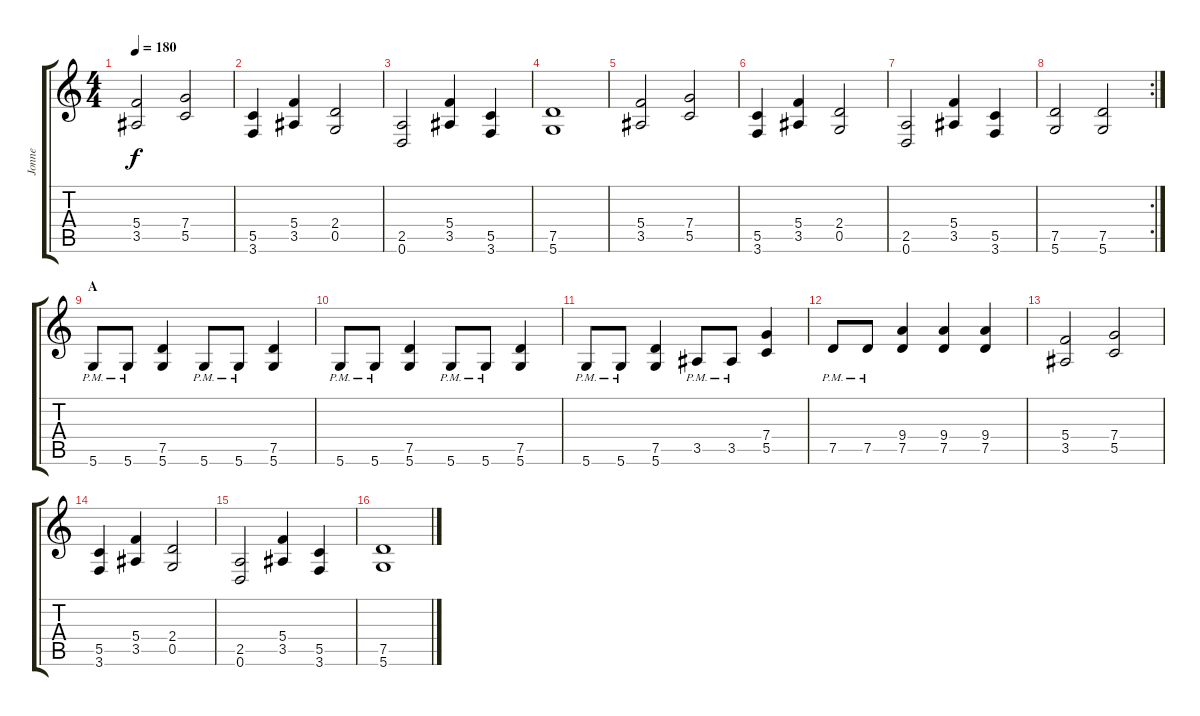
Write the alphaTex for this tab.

\track ("Jonne" "Jonne") {instrument distortionguitar}
\staff {score tabs}
\tuning (D4 A3 F3 C3 G2 D2) {hide}
\ts (4 4)
\tempo 180
\clef g2
\ks c
(5.4 3.5).2{dy f} (7.4 5.5).2 |
(5.5 3.6).4 (5.4 3.5).4 (2.4 0.5).2 |
(2.5 0.6).2 (5.4 3.5).4 (5.5 3.6).4 |
(7.5 5.6).1 |
(5.4 3.5).2 (7.4 5.5).2 |
(5.5 3.6).4 (5.4 3.5).4 (2.4 0.5).2 |
(2.5 0.6).2 (5.4 3.5).4 (5.5 3.6).4 |
\rc 2
(7.5 5.6).2 (7.5 5.6).2 |
\section ("" "A")
5.6{pm}.8 5.6{pm}.8 (7.5 5.6).4 5.6{pm}.8 5.6{pm}.8 (7.5 5.6).4 |
5.6{pm}.8 5.6{pm}.8 (7.5 5.6).4 5.6{pm}.8 5.6{pm}.8 (7.5 5.6).4 |
5.6{pm}.8 5.6{pm}.8 (7.5 5.6).4 3.5{pm}.8 3.5{pm}.8 (7.4 5.5).4 |
7.5{pm}.8 7.5{pm}.8 (9.4 7.5).4 (9.4 7.5).4 (9.4 7.5).4 |
(5.4 3.5).2 (7.4 5.5).2 |
(5.5 3.6).4 (5.4 3.5).4 (2.4 0.5).2 |
(2.5 0.6).2 (5.4 3.5).4 (5.5 3.6).4 |
(7.5 5.6).1
